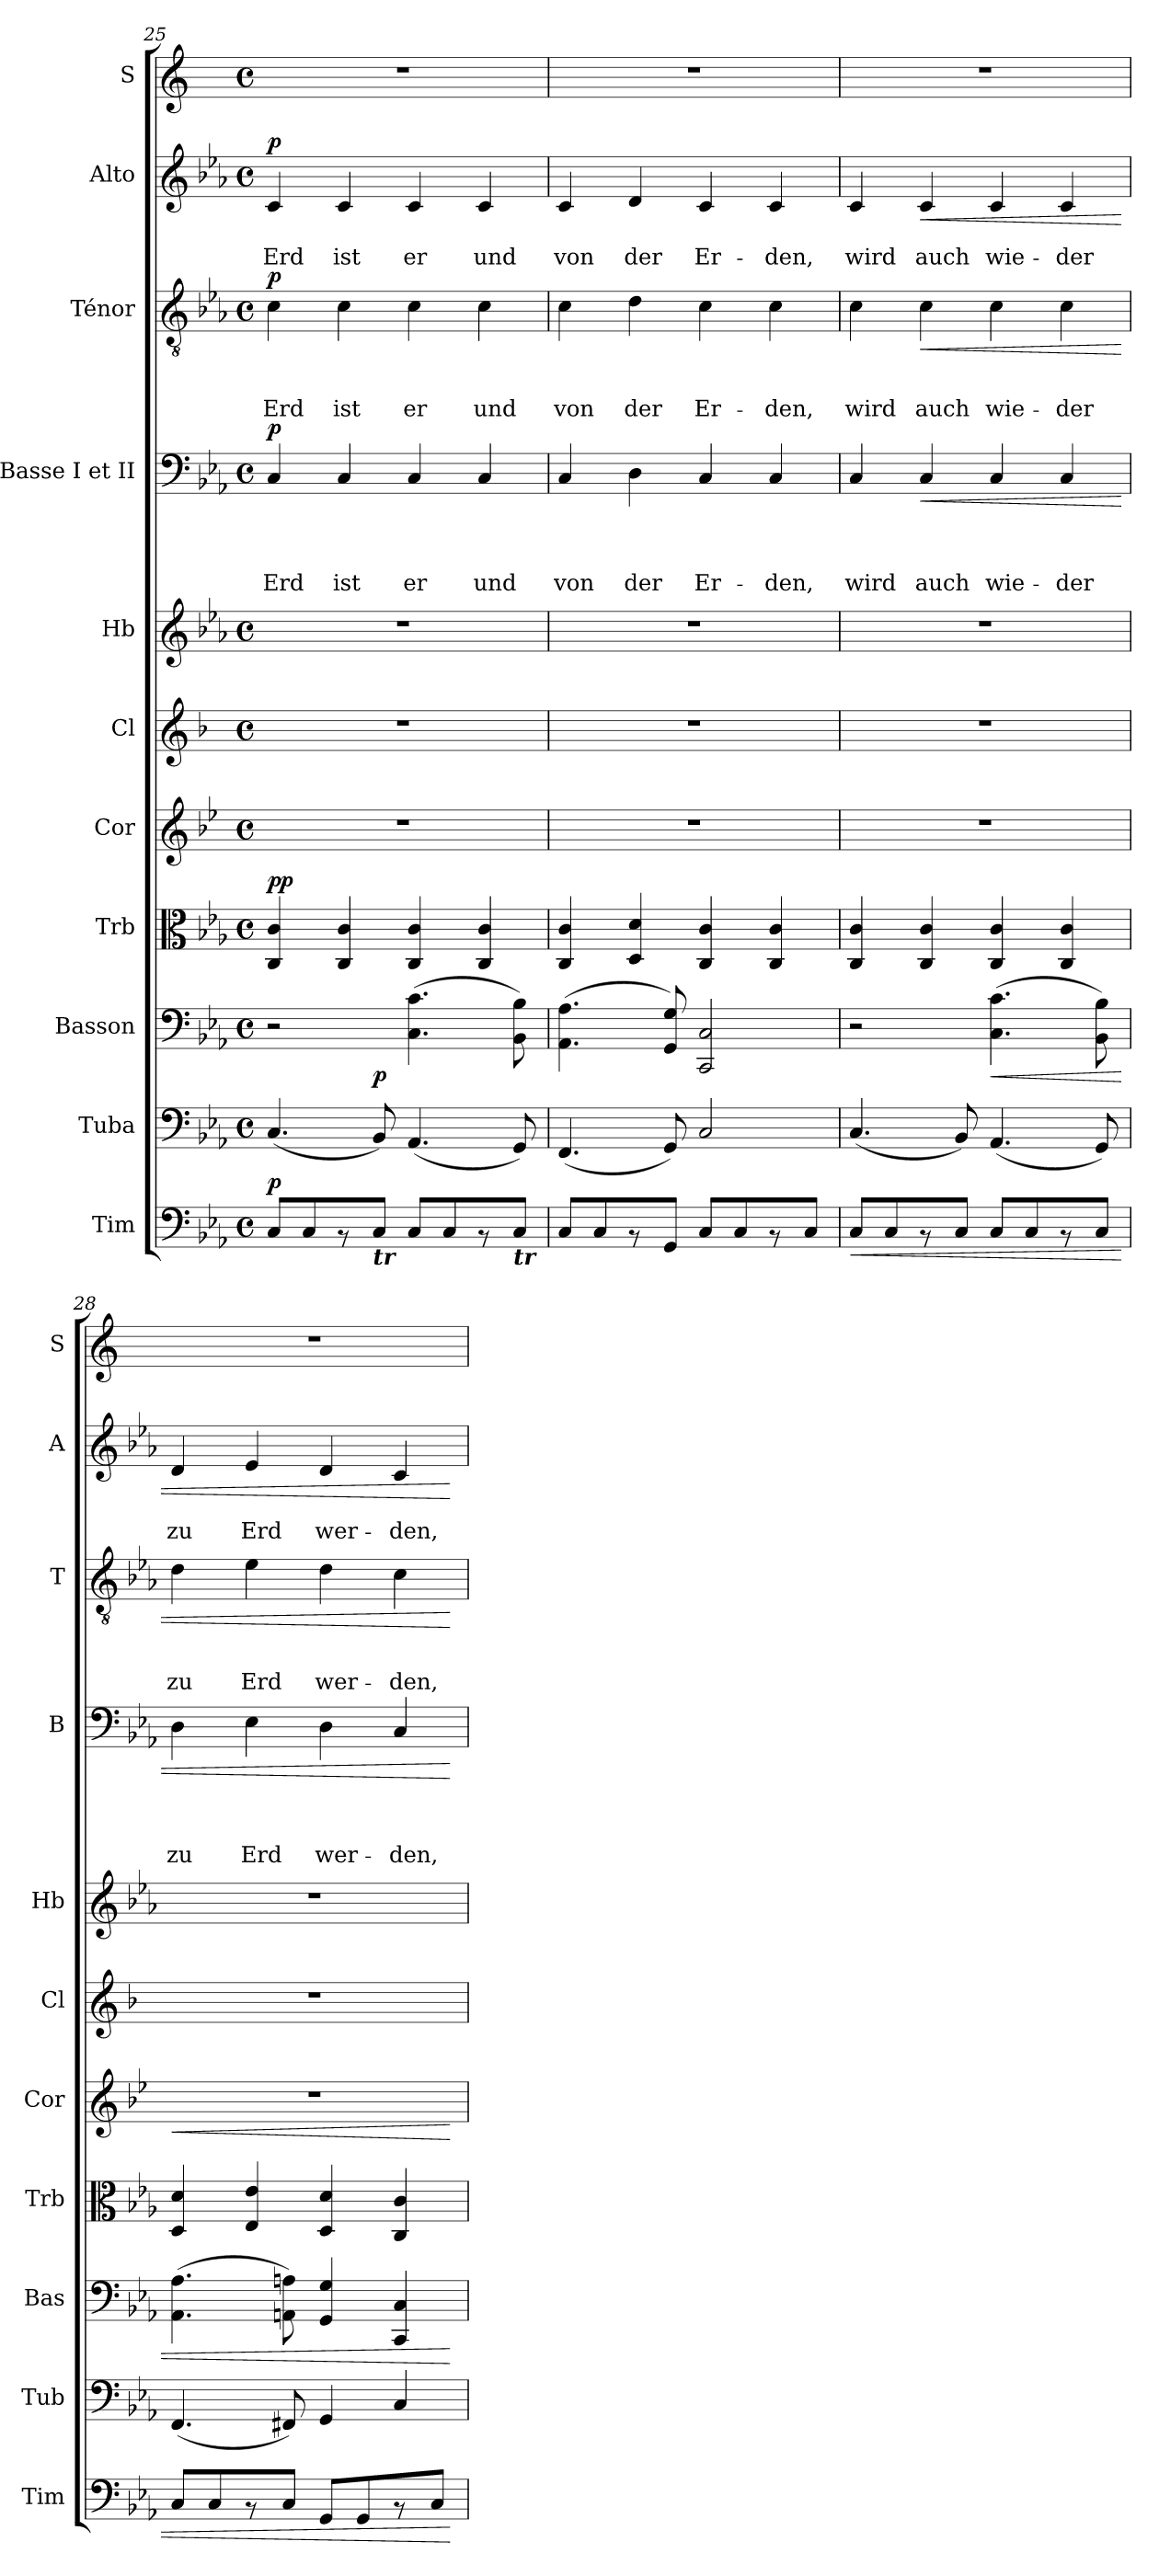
**kern	**dynam	**kern	**kern	**dynam	**kern	**dynam	**kern	**dynam	**kern	**kern	**kern	**text	**text	**text	**text	**dynam	**kern	**text	**text	**text	**dynam	**kern	**text	**text	**dynam	**kern
*part11	*part11	*part10	*part9	*part9	*part8	*part8	*part7	*part7	*part6	*part5	*part4	*part4	*part4	*part4	*part4	*part4	*part3	*part3	*part3	*part3	*part3	*part2	*part2	*part2	*part2	*part1
*staff11	*staff11	*staff10	*staff9	*staff9	*staff8	*staff8	*staff7	*staff7	*staff6	*staff5	*staff4	*staff4	*staff4	*staff4	*staff4	*staff4	*staff3	*staff3	*staff3	*staff3	*staff3	*staff2	*staff2	*staff2	*staff2	*staff1
*I"Tim	*	*I"Tuba	*I"Basson	*	*I"Trb	*	*I"Cor	*	*I"Cl	*I"Hb	*I"Basse I et II	*	*	*	*	*	*I"Ténor	*	*	*	*	*I"Alto	*	*	*	*I"S
*I'Tim	*	*I'Tub	*I'Bas	*	*I'Trb	*	*I'Cor	*	*I'Cl	*I'Hb	*I'B	*	*	*	*	*	*I'T	*	*	*	*	*I'A	*	*	*	*I'S
*clefF4	*	*clefF4	*clefF4	*	*clefC3	*	*clefG2	*	*clefG2	*clefG2	*clefF4	*	*	*	*	*	*clefGv2	*	*	*	*	*clefG2	*	*	*	*clefG2
*	*	*	*	*	*	*	*ITrd4c7	*	*ITrd1c2	*	*	*	*	*	*	*	*	*	*	*	*	*	*	*	*	*
*k[b-e-a-]	*	*k[b-e-a-]	*k[b-e-a-]	*	*k[b-e-a-]	*	*k[b-e-a-]	*	*k[b-e-a-]	*k[b-e-a-]	*k[b-e-a-]	*	*	*	*	*	*k[b-e-a-]	*	*	*	*	*k[b-e-a-]	*	*	*	*k[]
*E-:	*	*E-:	*E-:	*	*E-:	*	*E-:	*	*E-:	*E-:	*E-:	*	*	*	*	*	*E-:	*	*	*	*	*E-:	*	*	*	*C:
*M4/4	*	*M4/4	*M4/4	*	*M4/4	*	*M4/4	*	*M4/4	*M4/4	*M4/4	*	*	*	*	*	*M4/4	*	*	*	*	*M4/4	*	*	*	*M4/4
*met(c)	*	*met(c)	*met(c)	*	*met(c)	*	*met(c)	*	*met(c)	*met(c)	*met(c)	*	*	*	*	*	*met(c)	*	*	*	*	*met(c)	*	*	*	*met(c)
=25	=25	=25	=25	=25	=25	=25	=25	=25	=25	=25	=25	=25	=25	=25	=25	=25	=25	=25	=25	=25	=25	=25	=25	=25	=25	=25
!	!LO:DY:a	!	!	!	!	!LO:DY:a	!	!	!	!	!	!	!	!	!LO:LY:b	!LO:DY:a	!	!	!	!LO:LY:b	!LO:DY:a	!	!	!LO:LY:b	!LO:DY:a	!
*	*	*	*^	*	*	*	*	*	*	*	*	*	*	*	*	*	*	*	*	*	*	*	*	*	*	*
8C/L	p	(>4.C/	2r	4.ryy	.	4C/ 4c/	pp	1r	.	1r	1r	4C/	.	.	.	Erd	p	4c\	.	.	Erd	p	4c/	.	Erd	p	1r
8C/	.	.	.	.	.	.	.	.	.	.	.	.	.	.	.	.	.	.	.	.	.	.	.	.	.	.	.
!	!	!	!	!	!	!	!	!	!	!	!	!	!	!	!	!LO:LY:b	!	!	!	!	!LO:LY:b	!	!	!	!LO:LY:b	!	!
8rAA	.	.	.	.	.	4C/ 4c/	.	.	.	.	.	4C/	.	.	.	ist	.	4c\	.	.	ist	.	4c/	.	ist	.	.
!LO:TX:b:Bi:t=tr	!	!	!	!	!	!	!	!	!	!	!	!	!	!	!	!	!	!	!	!	!	!	!	!	!	!	!
!	!	!	!	!	!LO:DY:b	!	!	!	!	!	!	!	!	!	!	!	!	!	!	!	!	!	!	!	!	!	!
8C/J	.	8BB-/)	.	2ryy	p	.	.	.	.	.	.	.	.	.	.	.	.	.	.	.	.	.	.	.	.	.	.
!	!	!	!	!	!	!	!	!	!	!	!	!	!	!	!	!LO:LY:b	!	!	!	!	!LO:LY:b	!	!	!	!LO:LY:b	!	!
8C/L	.	(>4.AA-/	(>4.C\ 4.c\	.	.	4C/ 4c/	.	.	.	.	.	4C/	.	.	.	er	.	4c\	.	.	er	.	4c/	.	er	.	.
8C/	.	.	.	.	.	.	.	.	.	.	.	.	.	.	.	.	.	.	.	.	.	.	.	.	.	.	.
!	!	!	!	!	!	!	!	!	!	!	!	!	!	!	!	!LO:LY:b	!	!	!	!	!LO:LY:b	!	!	!	!LO:LY:b	!	!
8rAA	.	.	.	.	.	4C/ 4c/	.	.	.	.	.	4C/	.	.	.	und	.	4c\	.	.	und	.	4c/	.	und	.	.
!LO:TX:b:Bi:t=tr	!	!	!	!	!	!	!	!	!	!	!	!	!	!	!	!	!	!	!	!	!	!	!	!	!	!	!
8C/J	.	8GG/)	8BB-\ 8B-\)	8ryy	.	.	.	.	.	.	.	.	.	.	.	.	.	.	.	.	.	.	.	.	.	.	.
=26	=26	=26	=26	=26	=26	=26	=26	=26	=26	=26	=26	=26	=26	=26	=26	=26	=26	=26	=26	=26	=26	=26	=26	=26	=26	=26	=26
!	!	!	!	!	!	!	!	!	!	!	!	!	!	!	!	!LO:LY:b	!	!	!	!	!LO:LY:b	!	!	!	!LO:LY:b	!	!
*	*	*	*v	*v	*	*	*	*	*	*	*	*	*	*	*	*	*	*	*	*	*	*	*	*	*	*	*
8C/L	.	(>4.FF/	(>4.AA-\ 4.A-\	.	4C/ 4c/	.	1r	.	1r	1r	4C/	.	.	.	von	.	4c\	.	.	von	.	4c/	.	von	.	1r
8C/	.	.	.	.	.	.	.	.	.	.	.	.	.	.	.	.	.	.	.	.	.	.	.	.	.	.
!	!	!	!	!	!	!	!	!	!	!	!	!	!	!	!LO:LY:b	!	!	!	!	!LO:LY:b	!	!	!	!LO:LY:b	!	!
8rAA	.	.	.	.	4D/ 4d/	.	.	.	.	.	4D\	.	.	.	der	.	4d\	.	.	der	.	4d/	.	der	.	.
8GG/J	.	8GG/)	8GG/ 8G/)	.	.	.	.	.	.	.	.	.	.	.	.	.	.	.	.	.	.	.	.	.	.	.
!	!	!	!	!	!	!	!	!	!	!	!	!	!	!	!LO:LY:b	!	!	!	!	!LO:LY:b	!	!	!	!LO:LY:b	!	!
8C/L	.	2C/	2CC/ 2C/	.	4C/ 4c/	.	.	.	.	.	4C/	.	.	.	Er-	.	4c\	.	.	Er-	.	4c/	.	Er-	.	.
8C/	.	.	.	.	.	.	.	.	.	.	.	.	.	.	.	.	.	.	.	.	.	.	.	.	.	.
!	!	!	!	!	!	!	!	!	!	!	!	!	!	!	!LO:LY:b	!	!	!	!	!LO:LY:b	!	!	!	!LO:LY:b	!	!
8rAA	.	.	.	.	4C/ 4c/	.	.	.	.	.	4C/	.	.	.	-den,	.	4c\	.	.	-den,	.	4c/	.	-den,	.	.
8C/J	.	.	.	.	.	.	.	.	.	.	.	.	.	.	.	.	.	.	.	.	.	.	.	.	.	.
=27	=27	=27	=27	=27	=27	=27	=27	=27	=27	=27	=27	=27	=27	=27	=27	=27	=27	=27	=27	=27	=27	=27	=27	=27	=27	=27
!	!LO:HP:b	!	!	!	!	!	!	!	!	!	!	!	!	!	!LO:LY:b	!	!	!	!	!LO:LY:b	!	!	!	!LO:LY:b	!	!
8C/L	<	(>4.C/	2r	.	4C/ 4c/	.	1r	.	1r	1r	4C/	.	.	.	wird	.	4c\	.	.	wird	.	4c/	.	wird	.	1r
8C/	.	.	.	.	.	.	.	.	.	.	.	.	.	.	.	.	.	.	.	.	.	.	.	.	.	.
!	!	!	!	!	!	!	!	!	!	!	!	!	!	!	!LO:LY:b	!LO:HP:b	!	!	!	!LO:LY:b	!LO:HP:b	!	!	!LO:LY:b	!LO:HP:b	!
8rAA	.	.	.	.	4C/ 4c/	.	.	.	.	.	4C/	.	.	.	auch	<	4c\	.	.	auch	<	4c/	.	auch	<	.
8C/J	.	8BB-/)	.	.	.	.	.	.	.	.	.	.	.	.	.	.	.	.	.	.	.	.	.	.	.	.
!	!	!	!	!LO:HP:b	!	!	!	!	!	!	!	!	!	!	!LO:LY:b	!	!	!	!	!LO:LY:b	!	!	!	!LO:LY:b	!	!
8C/L	.	(>4.AA-/	(>4.C\ 4.c\	<	4C/ 4c/	.	.	.	.	.	4C/	.	.	.	wie-	.	4c\	.	.	wie-	.	4c/	.	wie-	.	.
8C/	.	.	.	.	.	.	.	.	.	.	.	.	.	.	.	.	.	.	.	.	.	.	.	.	.	.
!	!	!	!	!	!	!	!	!	!	!	!	!	!	!	!LO:LY:b	!	!	!	!	!LO:LY:b	!	!	!	!LO:LY:b	!	!
8rAA	.	.	.	.	4C/ 4c/	.	.	.	.	.	4C/	.	.	.	-der	.	4c\	.	.	-der	.	4c/	.	-der	.	.
8C/J	.	8GG/)	8BB-\ 8B-\)	.	.	.	.	.	.	.	.	.	.	.	.	.	.	.	.	.	.	.	.	.	.	.
=28	=28	=28	=28	=28	=28	=28	=28	=28	=28	=28	=28	=28	=28	=28	=28	=28	=28	=28	=28	=28	=28	=28	=28	=28	=28	=28
!	!	!	!	!	!	!	!	!LO:HP:b	!	!	!	!	!	!	!LO:LY:b	!	!	!	!	!LO:LY:b	!	!	!	!LO:LY:b	!	!
8C/L	.	(>4.FF/	(>4.AA-\ 4.A-\	.	4D/ 4d/	.	1r	<	1r	1r	4D\	.	.	.	zu	.	4d\	.	.	zu	.	4d/	.	zu	.	1r
8C/	.	.	.	.	.	.	.	.	.	.	.	.	.	.	.	.	.	.	.	.	.	.	.	.	.	.
!	!	!	!	!	!	!	!	!	!	!	!	!	!	!	!LO:LY:b	!	!	!	!	!LO:LY:b	!	!	!	!LO:LY:b	!	!
8rAA	.	.	.	.	4E-/ 4e-/	.	.	.	.	.	4E-\	.	.	.	Erd	.	4e-\	.	.	Erd	.	4e-/	.	Erd	.	.
8C/J	.	8FF#X/)	8AAn\ 8An\)	.	.	.	.	.	.	.	.	.	.	.	.	.	.	.	.	.	.	.	.	.	.	.
!	!	!	!	!	!	!	!	!	!	!	!	!	!	!	!LO:LY:b	!	!	!	!	!LO:LY:b	!	!	!	!LO:LY:b	!	!
8GG/L	.	4GG/	4GG/ 4G/	.	4D/ 4d/	.	.	.	.	.	4D\	.	.	.	wer-	.	4d\	.	.	wer-	.	4d/	.	wer-	.	.
8GG/	.	.	.	.	.	.	.	.	.	.	.	.	.	.	.	.	.	.	.	.	.	.	.	.	.	.
!	!	!	!	!	!	!	!	!	!	!	!	!	!	!	!LO:LY:b	!	!	!	!	!LO:LY:b	!	!	!	!LO:LY:b	!	!
8rAA	.	4C/	4CC/ 4C/	.	4C/ 4c/	.	.	.	.	.	4C/	.	.	.	-den,	.	4c\	.	.	-den,	.	4c/	.	-den,	.	.
8C/J	.	.	.	.	.	.	.	.	.	.	.	.	.	.	.	.	.	.	.	.	.	.	.	.	.	.
.	[	.	.	[	.	.	.	[	.	.	.	.	.	.	.	[	.	.	.	.	[	.	.	.	[	.
=	=	=	=	=	=	=	=	=	=	=	=	=	=	=	=	=	=	=	=	=	=	=	=	=	=	=
*-	*-	*-	*-	*-	*-	*-	*-	*-	*-	*-	*-	*-	*-	*-	*-	*-	*-	*-	*-	*-	*-	*-	*-	*-	*-	*-
